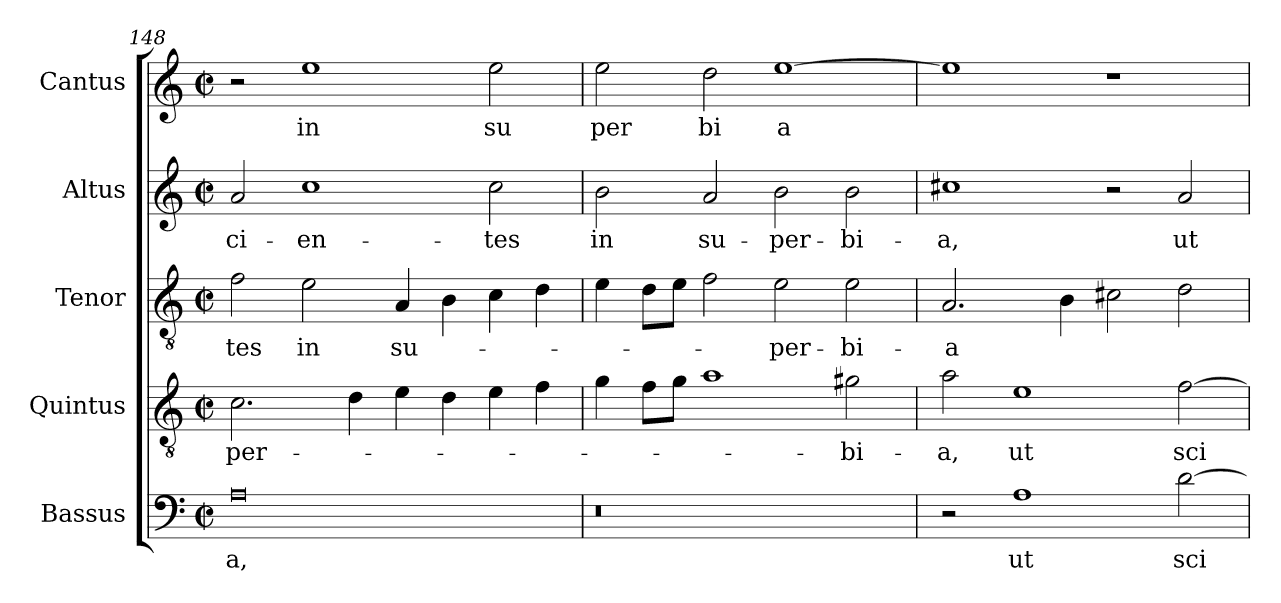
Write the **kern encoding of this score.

**kern	**text	**kern	**text	**kern	**text	**kern	**text	**kern	**text
*part5	*part5	*part4	*part4	*part3	*part3	*part2	*part2	*part1	*part1
*staff5	*staff5	*staff4	*staff4	*staff3	*staff3	*staff2	*staff2	*staff1	*staff1
*I"Bassus	*	*I"Quintus	*	*I"Tenor	*	*I"Altus	*	*I"Cantus	*
*clefF4	*	*clefGv2	*	*clefGv2	*	*clefG2	*	*clefG2	*
*	*	*	*	*	*	*k[]	*	*	*
*	*	*	*	*	*	*C:	*	*	*
*M2/2	*	*M2/2	*	*M2/2	*	*M2/2	*	*M2/2	*
*met(c|)	*	*met(c|)	*	*met(c|)	*	*met(c|)	*	*met(c|)	*
=148	=148	=148	=148	=148	=148	=148	=148	=148	=148
!	!LO:LY:b:cj	!	!LO:LY:b	!	!LO:LY:b:cj	!	!LO:LY:b:cj	!	!
0A	a,	2.c\	-per-	2f\	-tes	2a/	-ci-	2r	.
!	!	!	!	!	!LO:LY:b:cj	!	!LO:LY:b:cj	!	!LO:LY:b:cj
.	.	.	.	2e\	in	1cc	-en-	1ee	in
.	.	4d\	.	.	.	.	.	.	.
!	!	!	!	!	!LO:LY:b:cj	!	!	!	!
.	.	4e\	.	4A/	su-	.	.	.	.
.	.	4d\	.	4B\	.	.	.	.	.
!	!	!	!	!	!	!	!LO:LY:b:cj	!	!LO:LY:b:cj
.	.	4e\	.	4c\	.	2cc\	-tes	2ee\	su
.	.	4f\	.	4d\	.	.	.	.	.
=149	=149	=149	=149	=149	=149	=149	=149	=149	=149
!	!	!	!	!	!	!	!LO:LY:b:cj	!	!LO:LY:b:cj
0r	.	4g\	.	4e\	.	2b\	in	2ee\	per
.	.	8f\L	.	8d\L	.	.	.	.	.
.	.	8g\J	.	8e\J	.	.	.	.	.
!	!	!	!	!	!	!	!LO:LY:b:cj	!	!LO:LY:b:cj
.	.	1a	.	2f\	.	2a/	su-	2dd\	bi
!	!	!	!	!	!LO:LY:b:cj	!	!LO:LY:b:cj	!	!LO:LY:b:rj
.	.	.	.	2e\	-per-	2b\	-per-	[>1ee	a
!	!	!	!LO:LY:b:cj	!	!LO:LY:b:cj	!	!LO:LY:b:cj	!	!
.	.	2g#\	-bi-	2e\	-bi-	2b\	-bi-	.	.
!!LO:LB:g=z
=150	=150	=150	=150	=150	=150	=150	=150	=150	=150
!	!	!	!LO:LY:b:cj	!	!LO:LY:b:cj	!	!LO:LY:b:cj	!	!
2r	.	2a\	-a,	2.A/	-a	1cc#X	-a,	1ee]	.
!	!LO:LY:b:cj	!	!LO:LY:b:cj	!	!	!	!	!	!
1A	ut	1e	ut	.	.	.	.	.	.
.	.	.	.	4B\	.	.	.	.	.
.	.	.	.	2c#X\	.	2r	.	1r	.
!	!LO:LY:b	!	!LO:LY:b	!	!	!	!LO:LY:b:cj	!	!
[>2d\	sci	[>2f\	sci	2d\	.	2a/	ut	.	.
=	=	=	=	=	=	=	=	=	=
*-	*-	*-	*-	*-	*-	*-	*-	*-	*-
